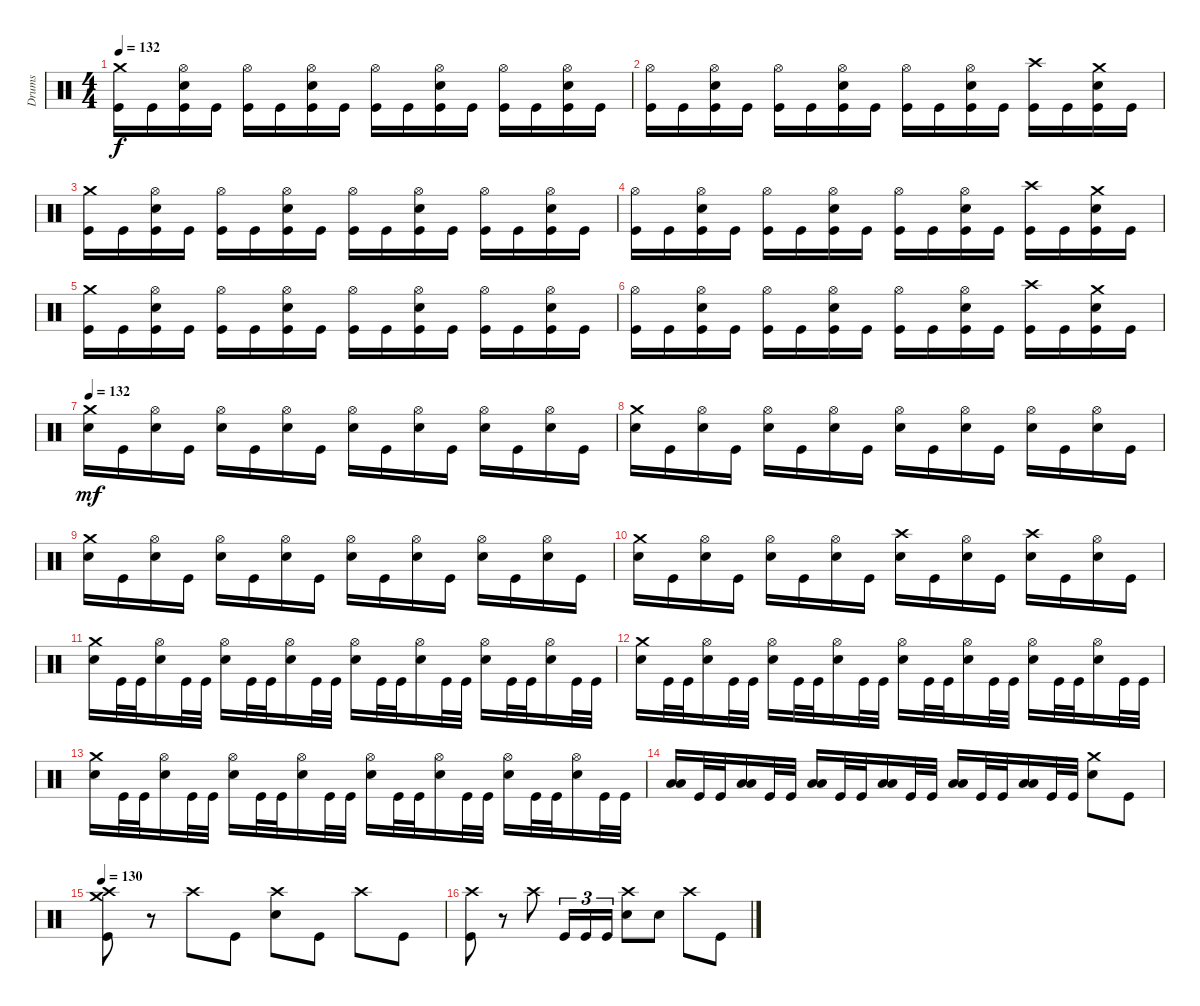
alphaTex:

\track ("Drums" "Drums") {instrument percussion}
\staff {score}
\articulation defaults
\ts (4 4)
\tempo 132
\clef neutral
\ks c
("Crash medium (hit)" "Kick (hit)").16{dy f} "Kick (hit)".16 ("Hi-Hat (open)" "Electric Snare (hit)" "Kick (hit)").16 "Kick (hit)".16 ("Hi-Hat (open)" "Kick (hit)").16 "Kick (hit)".16 ("Hi-Hat (open)" "Electric Snare (hit)" "Kick (hit)").16 "Kick (hit)".16 ("Hi-Hat (open)" "Kick (hit)").16 "Kick (hit)".16 ("Hi-Hat (open)" "Electric Snare (hit)" "Kick (hit)").16 "Kick (hit)".16 ("Hi-Hat (open)" "Kick (hit)").16 "Kick (hit)".16 ("Hi-Hat (open)" "Electric Snare (hit)" "Kick (hit)").16 "Kick (hit)".16 |
("Hi-Hat (open)" "Kick (hit)").16 "Kick (hit)".16 ("Hi-Hat (open)" "Electric Snare (hit)" "Kick (hit)").16 "Kick (hit)".16 ("Hi-Hat (open)" "Kick (hit)").16 "Kick (hit)".16 ("Hi-Hat (open)" "Electric Snare (hit)" "Kick (hit)").16 "Kick (hit)".16 ("Hi-Hat (open)" "Kick (hit)").16 "Kick (hit)".16 ("Hi-Hat (open)" "Electric Snare (hit)" "Kick (hit)").16 "Kick (hit)".16 ("Crash high (hit)" "Kick (hit)").16 "Kick (hit)".16 ("Crash medium (hit)" "Electric Snare (hit)" "Kick (hit)").16 "Kick (hit)".16 |
("Crash medium (hit)" "Kick (hit)").16 "Kick (hit)".16 ("Hi-Hat (open)" "Electric Snare (hit)" "Kick (hit)").16 "Kick (hit)".16 ("Hi-Hat (open)" "Kick (hit)").16 "Kick (hit)".16 ("Hi-Hat (open)" "Electric Snare (hit)" "Kick (hit)").16 "Kick (hit)".16 ("Hi-Hat (open)" "Kick (hit)").16 "Kick (hit)".16 ("Hi-Hat (open)" "Electric Snare (hit)" "Kick (hit)").16 "Kick (hit)".16 ("Hi-Hat (open)" "Kick (hit)").16 "Kick (hit)".16 ("Hi-Hat (open)" "Electric Snare (hit)" "Kick (hit)").16 "Kick (hit)".16 |
("Hi-Hat (open)" "Kick (hit)").16 "Kick (hit)".16 ("Hi-Hat (open)" "Electric Snare (hit)" "Kick (hit)").16 "Kick (hit)".16 ("Hi-Hat (open)" "Kick (hit)").16 "Kick (hit)".16 ("Hi-Hat (open)" "Electric Snare (hit)" "Kick (hit)").16 "Kick (hit)".16 ("Hi-Hat (open)" "Kick (hit)").16 "Kick (hit)".16 ("Hi-Hat (open)" "Electric Snare (hit)" "Kick (hit)").16 "Kick (hit)".16 ("Crash high (hit)" "Kick (hit)").16 "Kick (hit)".16 ("Crash medium (hit)" "Electric Snare (hit)" "Kick (hit)").16 "Kick (hit)".16 |
("Crash medium (hit)" "Kick (hit)").16 "Kick (hit)".16 ("Hi-Hat (open)" "Electric Snare (hit)" "Kick (hit)").16 "Kick (hit)".16 ("Hi-Hat (open)" "Kick (hit)").16 "Kick (hit)".16 ("Hi-Hat (open)" "Electric Snare (hit)" "Kick (hit)").16 "Kick (hit)".16 ("Hi-Hat (open)" "Kick (hit)").16 "Kick (hit)".16 ("Hi-Hat (open)" "Electric Snare (hit)" "Kick (hit)").16 "Kick (hit)".16 ("Hi-Hat (open)" "Kick (hit)").16 "Kick (hit)".16 ("Hi-Hat (open)" "Electric Snare (hit)" "Kick (hit)").16 "Kick (hit)".16 |
("Hi-Hat (open)" "Kick (hit)").16 "Kick (hit)".16 ("Hi-Hat (open)" "Electric Snare (hit)" "Kick (hit)").16 "Kick (hit)".16 ("Hi-Hat (open)" "Kick (hit)").16 "Kick (hit)".16 ("Hi-Hat (open)" "Electric Snare (hit)" "Kick (hit)").16 "Kick (hit)".16 ("Hi-Hat (open)" "Kick (hit)").16 "Kick (hit)".16 ("Hi-Hat (open)" "Electric Snare (hit)" "Kick (hit)").16 "Kick (hit)".16 ("Crash high (hit)" "Kick (hit)").16 "Kick (hit)".16 ("Crash medium (hit)" "Electric Snare (hit)" "Kick (hit)").16 "Kick (hit)".16 |
\tempo 132
("Crash medium (hit)" "Electric Snare (hit)").16{dy mf} "Kick (hit)".16 ("Hi-Hat (open)" "Electric Snare (hit)").16 "Kick (hit)".16 ("Hi-Hat (open)" "Electric Snare (hit)").16 "Kick (hit)".16 ("Hi-Hat (open)" "Electric Snare (hit)").16 "Kick (hit)".16 ("Hi-Hat (open)" "Electric Snare (hit)").16 "Kick (hit)".16 ("Hi-Hat (open)" "Electric Snare (hit)").16 "Kick (hit)".16 ("Hi-Hat (open)" "Electric Snare (hit)").16 "Kick (hit)".16 ("Hi-Hat (open)" "Electric Snare (hit)").16 "Kick (hit)".16 |
("Crash medium (hit)" "Electric Snare (hit)").16 "Kick (hit)".16 ("Hi-Hat (open)" "Electric Snare (hit)").16 "Kick (hit)".16 ("Hi-Hat (open)" "Electric Snare (hit)").16 "Kick (hit)".16 ("Hi-Hat (open)" "Electric Snare (hit)").16 "Kick (hit)".16 ("Hi-Hat (open)" "Electric Snare (hit)").16 "Kick (hit)".16 ("Hi-Hat (open)" "Electric Snare (hit)").16 "Kick (hit)".16 ("Hi-Hat (open)" "Electric Snare (hit)").16 "Kick (hit)".16 ("Hi-Hat (open)" "Electric Snare (hit)").16 "Kick (hit)".16 |
("Crash medium (hit)" "Electric Snare (hit)").16 "Kick (hit)".16 ("Hi-Hat (open)" "Electric Snare (hit)").16 "Kick (hit)".16 ("Hi-Hat (open)" "Electric Snare (hit)").16 "Kick (hit)".16 ("Hi-Hat (open)" "Electric Snare (hit)").16 "Kick (hit)".16 ("Hi-Hat (open)" "Electric Snare (hit)").16 "Kick (hit)".16 ("Hi-Hat (open)" "Electric Snare (hit)").16 "Kick (hit)".16 ("Hi-Hat (open)" "Electric Snare (hit)").16 "Kick (hit)".16 ("Hi-Hat (open)" "Electric Snare (hit)").16 "Kick (hit)".16 |
("Crash medium (hit)" "Electric Snare (hit)").16 "Kick (hit)".16 ("Hi-Hat (open)" "Electric Snare (hit)").16 "Kick (hit)".16 ("Hi-Hat (open)" "Electric Snare (hit)").16 "Kick (hit)".16 ("Hi-Hat (open)" "Electric Snare (hit)").16 "Kick (hit)".16 ("Crash high (hit)" "Electric Snare (hit)").16 "Kick (hit)".16 ("Hi-Hat (open)" "Electric Snare (hit)").16 "Kick (hit)".16 ("Crash high (hit)" "Electric Snare (hit)").16 "Kick (hit)".16 ("Hi-Hat (open)" "Electric Snare (hit)").16 "Kick (hit)".16 |
("Crash medium (hit)" "Electric Snare (hit)").16 "Kick (hit)".32 "Kick (hit)".32 ("Hi-Hat (open)" "Electric Snare (hit)").16 "Kick (hit)".32 "Kick (hit)".32 ("Hi-Hat (open)" "Electric Snare (hit)").16 "Kick (hit)".32 "Kick (hit)".32 ("Hi-Hat (open)" "Electric Snare (hit)").16 "Kick (hit)".32 "Kick (hit)".32 ("Hi-Hat (open)" "Electric Snare (hit)").16 "Kick (hit)".32 "Kick (hit)".32 ("Hi-Hat (open)" "Electric Snare (hit)").16 "Kick (hit)".32 "Kick (hit)".32 ("Hi-Hat (open)" "Electric Snare (hit)").16 "Kick (hit)".32 "Kick (hit)".32 ("Hi-Hat (open)" "Electric Snare (hit)").16 "Kick (hit)".32 "Kick (hit)".32 |
("Crash medium (hit)" "Electric Snare (hit)").16 "Kick (hit)".32 "Kick (hit)".32 ("Hi-Hat (open)" "Electric Snare (hit)").16 "Kick (hit)".32 "Kick (hit)".32 ("Hi-Hat (open)" "Electric Snare (hit)").16 "Kick (hit)".32 "Kick (hit)".32 ("Hi-Hat (open)" "Electric Snare (hit)").16 "Kick (hit)".32 "Kick (hit)".32 ("Hi-Hat (open)" "Electric Snare (hit)").16 "Kick (hit)".32 "Kick (hit)".32 ("Hi-Hat (open)" "Electric Snare (hit)").16 "Kick (hit)".32 "Kick (hit)".32 ("Hi-Hat (open)" "Electric Snare (hit)").16 "Kick (hit)".32 "Kick (hit)".32 ("Hi-Hat (open)" "Electric Snare (hit)").16 "Kick (hit)".32 "Kick (hit)".32 |
("Crash medium (hit)" "Electric Snare (hit)").16 "Kick (hit)".32 "Kick (hit)".32 ("Hi-Hat (open)" "Electric Snare (hit)").16 "Kick (hit)".32 "Kick (hit)".32 ("Hi-Hat (open)" "Electric Snare (hit)").16 "Kick (hit)".32 "Kick (hit)".32 ("Hi-Hat (open)" "Electric Snare (hit)").16 "Kick (hit)".32 "Kick (hit)".32 ("Hi-Hat (open)" "Electric Snare (hit)").16 "Kick (hit)".32 "Kick (hit)".32 ("Hi-Hat (open)" "Electric Snare (hit)").16 "Kick (hit)".32 "Kick (hit)".32 ("Hi-Hat (open)" "Electric Snare (hit)").16 "Kick (hit)".32 "Kick (hit)".32 ("Hi-Hat (open)" "Electric Snare (hit)").16 "Kick (hit)".32 "Kick (hit)".32 |
("Low Floor Tom (hit)" "Low Floor Tom (hit)").16 "Kick (hit)".32 "Kick (hit)".32 ("Low Floor Tom (hit)" "Low Floor Tom (hit)").16 "Kick (hit)".32 "Kick (hit)".32 ("Low Floor Tom (hit)" "Low Floor Tom (hit)").16 "Kick (hit)".32 "Kick (hit)".32 ("Low Floor Tom (hit)" "Low Floor Tom (hit)").16 "Kick (hit)".32 "Kick (hit)".32 ("Low Floor Tom (hit)" "Low Floor Tom (hit)").16 "Kick (hit)".32 "Kick (hit)".32 ("Low Floor Tom (hit)" "Low Floor Tom (hit)").16 "Kick (hit)".32 "Kick (hit)".32 ("Crash medium (hit)" "Electric Snare (hit)").8 "Kick (hit)".8 |
\tempo 130
("Crash medium (hit)" "Crash high (hit)" "Kick (hit)").8 r.8 "Crash high (hit)".8 "Kick (hit)".8 ("Crash high (hit)" "Electric Snare (hit)").8 "Kick (hit)".8 "Crash high (hit)".8 "Kick (hit)".8 |
("Crash high (hit)" "Kick (hit)").8 r.8 "Crash high (hit)".8 "Kick (hit)".16{tu (3 2)} "Kick (hit)".16{tu (3 2)} "Kick (hit)".16{tu (3 2)} ("Crash high (hit)" "Electric Snare (hit)").8 "Electric Snare (hit)".8 "Crash high (hit)".8 "Kick (hit)".8
